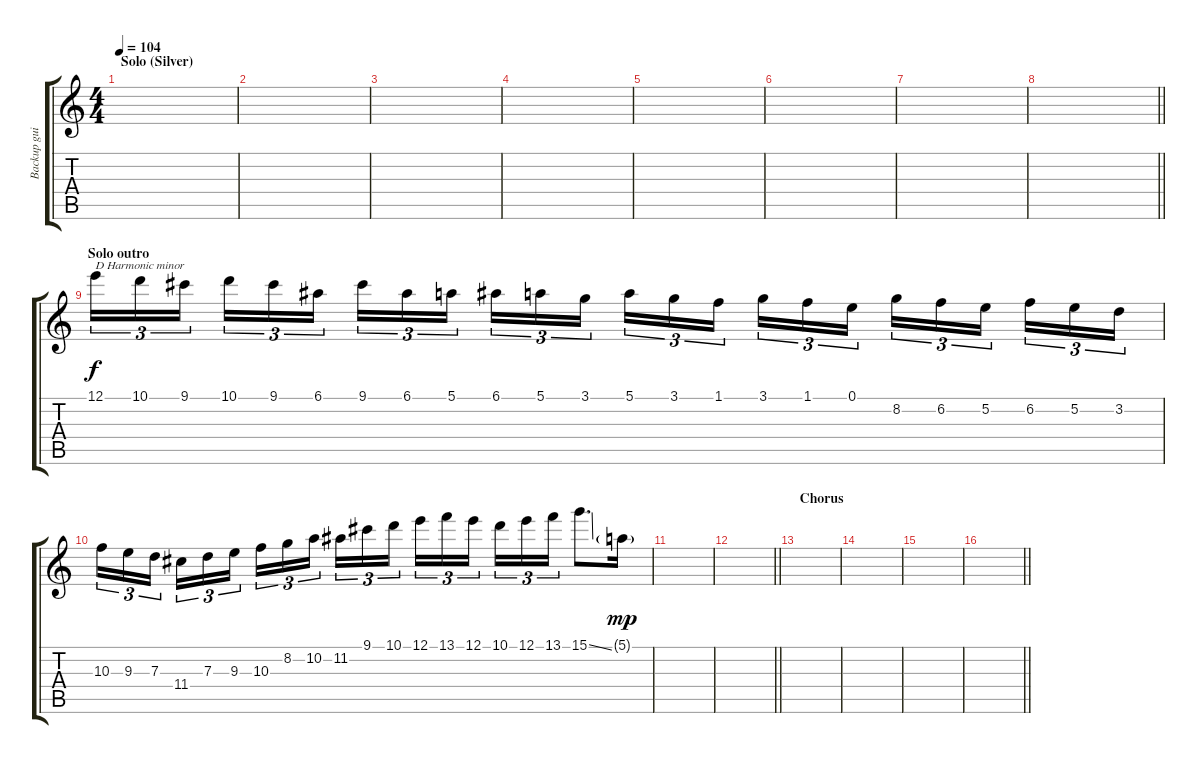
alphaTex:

\track ("Backup guitar 2" "Backup gui") {instrument distortionguitar}
\staff {score tabs}
\tuning (E4 B3 G3 D3 A2 E2) {hide}
\ts (4 4)
\section ("" "Solo (Silver)")
\tempo 104
\clef g2
\ks c
|
|
|
|
|
|
|
\barLineRight lightlight
|
\section ("" "Solo outro")
12.1.16{tu (3 2) txt "D Harmonic minor" dy f volume 10 balance 8} 10.1.16{tu (3 2)} 9.1.16{tu (3 2) beam splitsecondary} 10.1.16{tu (3 2)} 9.1.16{tu (3 2)} 6.1.16{tu (3 2)} 9.1.16{tu (3 2)} 6.1.16{tu (3 2)} 5.1.16{tu (3 2) beam splitsecondary} 6.1.16{tu (3 2)} 5.1.16{tu (3 2)} 3.1.16{tu (3 2)} 5.1.16{tu (3 2)} 3.1.16{tu (3 2)} 1.1.16{tu (3 2) beam splitsecondary} 3.1.16{tu (3 2)} 1.1.16{tu (3 2)} 0.1.16{tu (3 2)} 8.2.16{tu (3 2)} 6.2.16{tu (3 2)} 5.2.16{tu (3 2) beam splitsecondary} 6.2.16{tu (3 2)} 5.2.16{tu (3 2)} 3.2.16{tu (3 2)} |
10.3.16{tu (3 2)} 9.3.16{tu (3 2)} 7.3.16{tu (3 2) beam splitsecondary} 11.4.16{tu (3 2)} 7.3.16{tu (3 2)} 9.3.16{tu (3 2)} 10.3.16{tu (3 2)} 8.2.16{tu (3 2)} 10.2.16{tu (3 2) beam splitsecondary} 11.2.16{tu (3 2)} 9.1.16{tu (3 2)} 10.1.16{tu (3 2)} 12.1.16{tu (3 2)} 13.1.16{tu (3 2)} 12.1.16{tu (3 2) beam splitsecondary} 10.1.16{tu (3 2)} 12.1.16{tu (3 2)} 13.1.16{tu (3 2)} 15.1{ss}.8{d} 5.1{g}.16{dy mp} |
|
\barLineRight lightlight
|
\section ("" "Chorus")
|
|
|
\barLineRight lightlight
